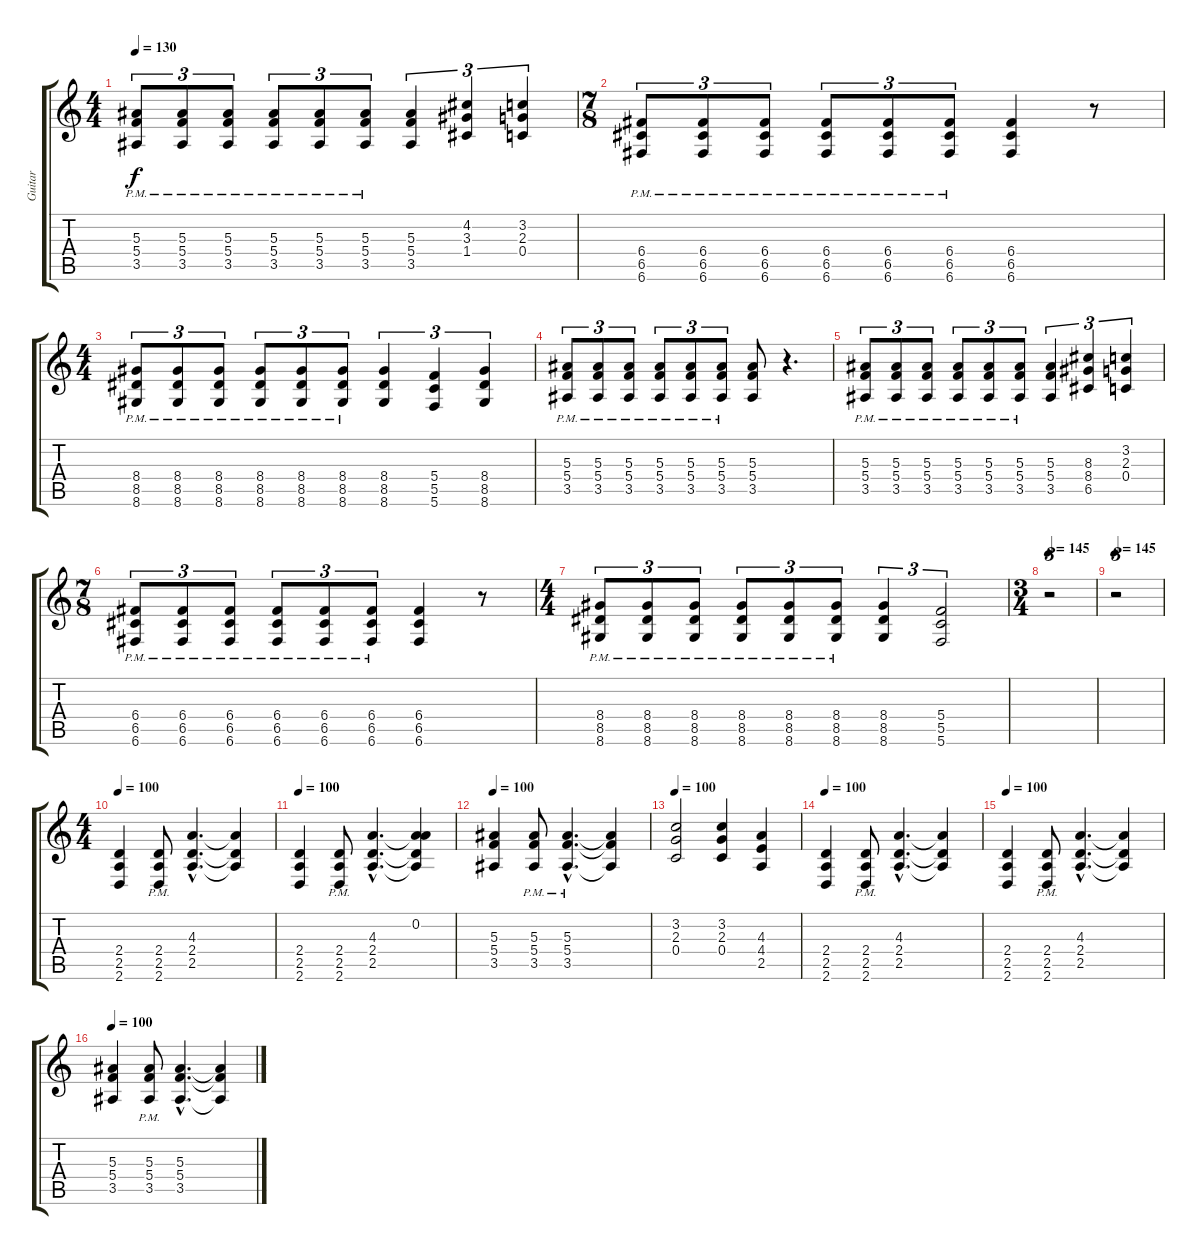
\track ("Guitar" "Guitar") {instrument distortionguitar}
\staff {score tabs}
\tuning (D4 A3 F3 C3 G2 C2) {hide}
\ts (4 4)
\tempo 130
\clef g2
\ks c
(5.3{pm} 5.4{pm} 3.5{pm}).8{tu (3 2) dy f} (5.3{pm} 5.4{pm} 3.5{pm}).8{tu (3 2)} (5.3{pm} 5.4{pm} 3.5{pm}).8{tu (3 2)} (5.3{pm} 5.4{pm} 3.5{pm}).8{tu (3 2)} (5.3{pm} 5.4{pm} 3.5{pm}).8{tu (3 2)} (5.3{pm} 5.4{pm} 3.5{pm}).8{tu (3 2)} (5.3 5.4 3.5).4{tu (3 2)} (4.2 3.3 1.4).4{tu (3 2)} (3.2 2.3 0.4).4{tu (3 2)} |
\ts (7 8)
(6.4{pm} 6.5{pm} 6.6{pm}).8{tu (3 2)} (6.4{pm} 6.5{pm} 6.6{pm}).8{tu (3 2)} (6.4{pm} 6.5{pm} 6.6{pm}).8{tu (3 2)} (6.4{pm} 6.5{pm} 6.6{pm}).8{tu (3 2)} (6.4{pm} 6.5{pm} 6.6{pm}).8{tu (3 2)} (6.4{pm} 6.5{pm} 6.6{pm}).8{tu (3 2)} (6.4 6.5 6.6).4 r.8 |
\ts (4 4)
(8.4{pm} 8.5{pm} 8.6{pm}).8{tu (3 2)} (8.4{pm} 8.5{pm} 8.6{pm}).8{tu (3 2)} (8.4{pm} 8.5{pm} 8.6{pm}).8{tu (3 2)} (8.4{pm} 8.5{pm} 8.6{pm}).8{tu (3 2)} (8.4{pm} 8.5{pm} 8.6{pm}).8{tu (3 2)} (8.4{pm} 8.5{pm} 8.6{pm}).8{tu (3 2)} (8.4 8.5 8.6).4{tu (3 2)} (5.4 5.5 5.6).4{tu (3 2)} (8.4 8.5 8.6).4{tu (3 2)} |
(5.3{pm} 5.4{pm} 3.5{pm}).8{tu (3 2)} (5.3{pm} 5.4{pm} 3.5{pm}).8{tu (3 2)} (5.3{pm} 5.4{pm} 3.5{pm}).8{tu (3 2)} (5.3{pm} 5.4{pm} 3.5{pm}).8{tu (3 2)} (5.3{pm} 5.4{pm} 3.5{pm}).8{tu (3 2)} (5.3{pm} 5.4{pm} 3.5{pm}).8{tu (3 2)} (5.3 5.4 3.5).8 r.4{d} |
(5.3{pm} 5.4{pm} 3.5{pm}).8{tu (3 2)} (5.3{pm} 5.4{pm} 3.5{pm}).8{tu (3 2)} (5.3{pm} 5.4{pm} 3.5{pm}).8{tu (3 2)} (5.3{pm} 5.4{pm} 3.5{pm}).8{tu (3 2)} (5.3{pm} 5.4{pm} 3.5{pm}).8{tu (3 2)} (5.3{pm} 5.4{pm} 3.5{pm}).8{tu (3 2)} (5.3 5.4 3.5).4{tu (3 2)} (8.3 8.4 6.5).4{tu (3 2)} (3.2 2.3 0.4).4{tu (3 2)} |
\ts (7 8)
(6.4{pm} 6.5{pm} 6.6{pm}).8{tu (3 2)} (6.4{pm} 6.5{pm} 6.6{pm}).8{tu (3 2)} (6.4{pm} 6.5{pm} 6.6{pm}).8{tu (3 2)} (6.4{pm} 6.5{pm} 6.6{pm}).8{tu (3 2)} (6.4{pm} 6.5{pm} 6.6{pm}).8{tu (3 2)} (6.4{pm} 6.5{pm} 6.6{pm}).8{tu (3 2)} (6.4 6.5 6.6).4 r.8 |
\ts (4 4)
(8.4{pm} 8.5{pm} 8.6{pm}).8{tu (3 2)} (8.4{pm} 8.5{pm} 8.6{pm}).8{tu (3 2)} (8.4{pm} 8.5{pm} 8.6{pm}).8{tu (3 2)} (8.4{pm} 8.5{pm} 8.6{pm}).8{tu (3 2)} (8.4{pm} 8.5{pm} 8.6{pm}).8{tu (3 2)} (8.4{pm} 8.5{pm} 8.6{pm}).8{tu (3 2)} (8.4 8.5 8.6).4{tu (3 2)} (5.4 5.5 5.6).2{tu (3 2)} |
\ts (3 4)
\tempo 145
r.2{tu (3 2)} |
\tempo 145
r.2{tu (3 2)} |
\ts (4 4)
\tempo 100
(2.4 2.5 2.6).4{volume 15} (2.4{pm} 2.5{pm} 2.6{pm}).8 (4.3{hac} 2.4{hac} 2.5{hac}).4{d} (4.3{t} 2.4{t} 2.5{t}).4 |
\tempo 100
(2.4 2.5 2.6).4 (2.4{pm} 2.5{pm} 2.6{pm}).8 (4.3{hac} 2.4{hac} 2.5{hac}).4{d} (0.2 4.3{t} 2.4{t} 2.5{t}).4 |
\tempo 100
(5.3 5.4 3.5).4 (5.3{pm} 5.4{pm} 3.5{pm}).8 (5.3{hac} 5.4{hac pm} 3.5{hac}).4{d} (5.3{t} 5.4{t} 3.5{t}).4 |
\tempo 100
(3.2 2.3 0.4).2 (3.2 2.3 0.4).4 (4.3 4.4 2.5).4 |
\tempo 100
(2.4 2.5 2.6).4 (2.4{pm} 2.5{pm} 2.6{pm}).8 (4.3{hac} 2.4{hac} 2.5{hac}).4{d} (4.3{t} 2.4{t} 2.5{t}).4 |
\tempo 100
(2.4 2.5 2.6).4 (2.4{pm} 2.5{pm} 2.6{pm}).8 (4.3{hac} 2.4{hac} 2.5{hac}).4{d} (4.3{t} 2.4{t} 2.5{t}).4 |
\tempo 100
(5.3 5.4 3.5).4 (5.3 5.4{pm} 3.5{pm}).8 (5.3{hac} 5.4{hac} 3.5{hac}).4{d} (5.3{t} 5.4{t} 3.5{t}).4
